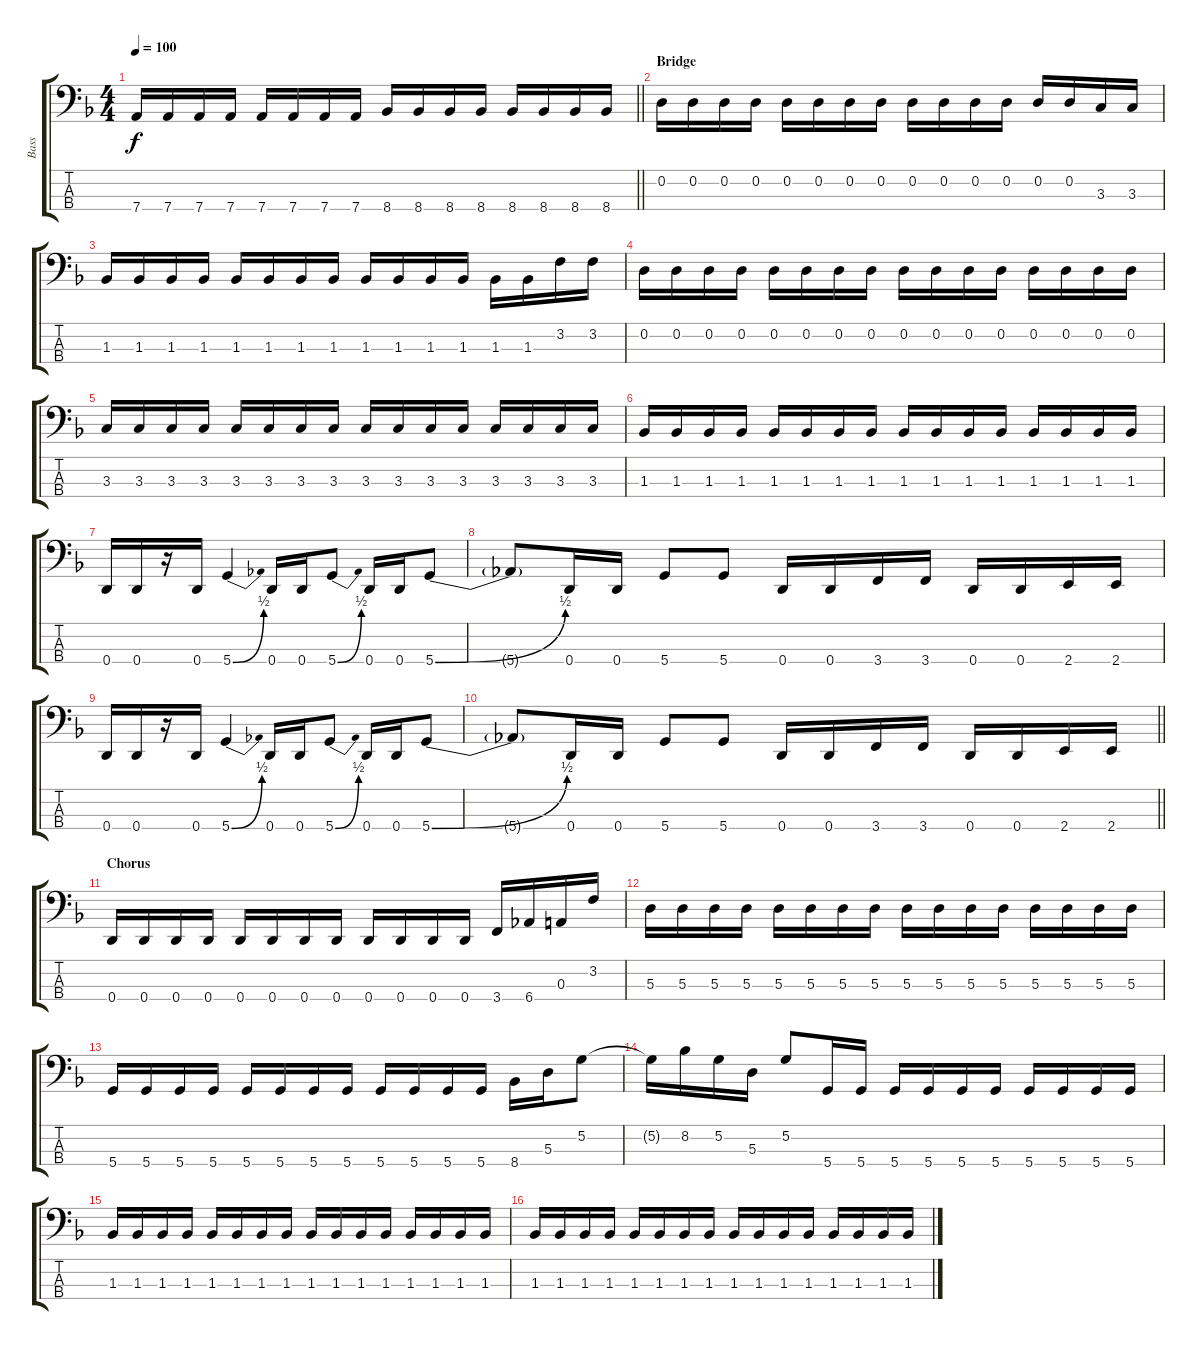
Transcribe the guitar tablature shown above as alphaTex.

\track ("Bass" "Bass") {instrument electricbassfinger}
\staff {score tabs}
\tuning (G2 D2 A1 D1) {hide}
\ts (4 4)
\tempo 100
\clef f4
\barLineRight lightlight
\ks dminor
7.4.16{dy f} 7.4.16 7.4.16 7.4.16 7.4.16 7.4.16 7.4.16 7.4.16 8.4.16 8.4.16 8.4.16 8.4.16 8.4.16 8.4.16 8.4.16 8.4.16 |
\section ("" "Bridge")
0.2.16 0.2.16 0.2.16 0.2.16 0.2.16 0.2.16 0.2.16 0.2.16 0.2.16 0.2.16 0.2.16 0.2.16 0.2.16 0.2.16 3.3.16 3.3.16 |
1.3.16 1.3.16 1.3.16 1.3.16 1.3.16 1.3.16 1.3.16 1.3.16 1.3.16 1.3.16 1.3.16 1.3.16 1.3.16 1.3.16 3.2.16 3.2.16 |
0.2.16 0.2.16 0.2.16 0.2.16 0.2.16 0.2.16 0.2.16 0.2.16 0.2.16 0.2.16 0.2.16 0.2.16 0.2.16 0.2.16 0.2.16 0.2.16 |
3.3.16 3.3.16 3.3.16 3.3.16 3.3.16 3.3.16 3.3.16 3.3.16 3.3.16 3.3.16 3.3.16 3.3.16 3.3.16 3.3.16 3.3.16 3.3.16 |
1.3.16 1.3.16 1.3.16 1.3.16 1.3.16 1.3.16 1.3.16 1.3.16 1.3.16 1.3.16 1.3.16 1.3.16 1.3.16 1.3.16 1.3.16 1.3.16 |
0.4.16 0.4.16 r.16 0.4.16 5.4{be (bend 0 0 60 2)}.4 0.4.16 0.4.16 5.4{be (bend 0 0 60 2)}.8 0.4.16 0.4.16 5.4{be (bend 0 0 60 2)}.8 |
5.4{t}.8 0.4.16 0.4.16 5.4.8 5.4.8 0.4.16 0.4.16 3.4.16 3.4.16 0.4.16 0.4.16 2.4.16 2.4.16 |
0.4.16 0.4.16 r.16 0.4.16 5.4{be (bend 0 0 60 2)}.4 0.4.16 0.4.16 5.4{be (bend 0 0 60 2)}.8 0.4.16 0.4.16 5.4{be (bend 0 0 60 2)}.8 |
\barLineRight lightlight
5.4{t}.8 0.4.16 0.4.16 5.4.8 5.4.8 0.4.16 0.4.16 3.4.16 3.4.16 0.4.16 0.4.16 2.4.16 2.4.16 |
\section ("" "Chorus")
0.4.16 0.4.16 0.4.16 0.4.16 0.4.16 0.4.16 0.4.16 0.4.16 0.4.16 0.4.16 0.4.16 0.4.16 3.4.16 6.4.16 0.3.16 3.2.16 |
5.3.16 5.3.16 5.3.16 5.3.16 5.3.16 5.3.16 5.3.16 5.3.16 5.3.16 5.3.16 5.3.16 5.3.16 5.3.16 5.3.16 5.3.16 5.3.16 |
5.4.16 5.4.16 5.4.16 5.4.16 5.4.16 5.4.16 5.4.16 5.4.16 5.4.16 5.4.16 5.4.16 5.4.16 8.4.16 5.3.16 5.2.8 |
5.2{t}.16 8.2.16 5.2.16 5.3.16 5.2.8 5.4.16 5.4.16 5.4.16 5.4.16 5.4.16 5.4.16 5.4.16 5.4.16 5.4.16 5.4.16 |
1.3.16 1.3.16 1.3.16 1.3.16 1.3.16 1.3.16 1.3.16 1.3.16 1.3.16 1.3.16 1.3.16 1.3.16 1.3.16 1.3.16 1.3.16 1.3.16 |
1.3.16 1.3.16 1.3.16 1.3.16 1.3.16 1.3.16 1.3.16 1.3.16 1.3.16 1.3.16 1.3.16 1.3.16 1.3.16 1.3.16 1.3.16 1.3.16
